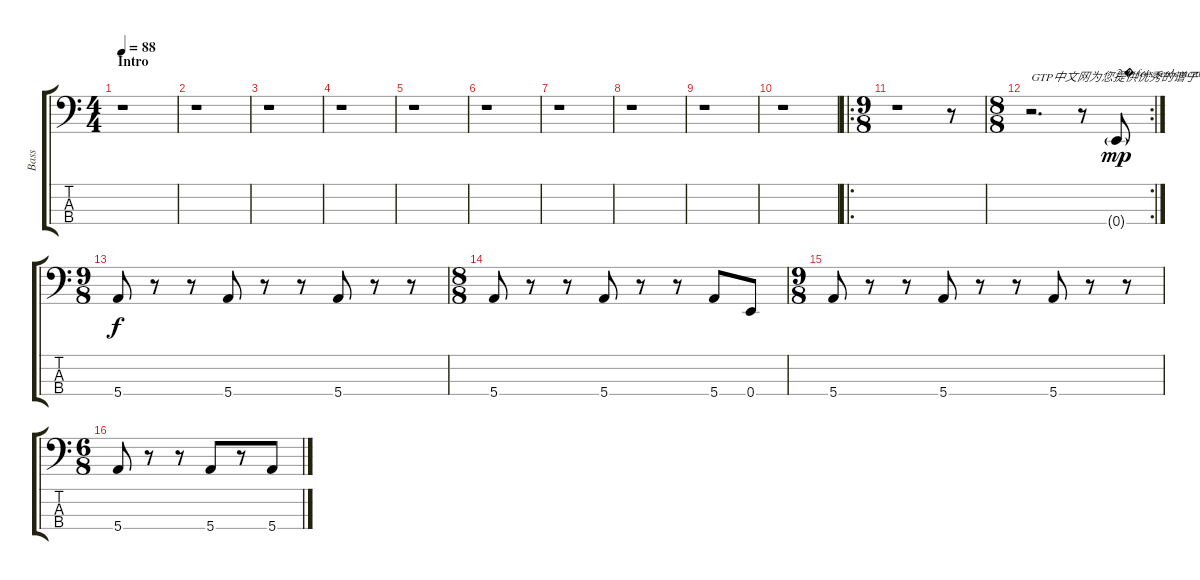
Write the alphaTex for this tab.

\track ("Bass" "Bass") {instrument electricbassfinger}
\staff {score tabs}
\tuning (G2 D2 A1 E1) {hide}
\ts (4 4)
\section ("" "Intro")
\tempo 88
\clef f4
\ks c
r.1{dy mp instrument electricbassfinger} |
r.1 |
r.1 |
r.1 |
r.1 |
r.1 |
r.1 |
r.1 |
r.1 |
r.1 |
\ro
\ts (9 8)
r.1 r.8 |
\rc 2
\ts (8 8)
r.2{d txt "GTP中文网为您提供优秀的谱子"} r.8 0.4{g}.8{txt "2� fois seulement"} |
\ts (9 8)
5.4.8{dy f} r.8 r.8 5.4.8 r.8 r.8 5.4.8 r.8 r.8 |
\ts (8 8)
5.4.8 r.8 r.8 5.4.8 r.8 r.8 5.4.8 0.4.8 |
\ts (9 8)
5.4.8 r.8 r.8 5.4.8 r.8 r.8 5.4.8 r.8 r.8 |
\ts (6 8)
5.4.8 r.8 r.8 5.4.8 r.8 5.4{ss}.8
